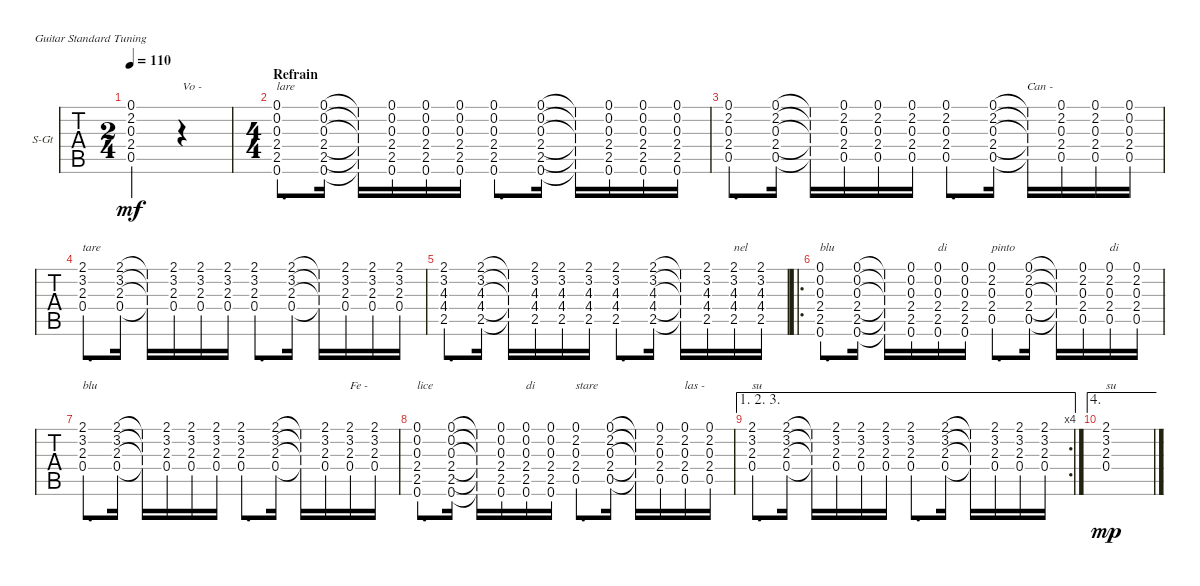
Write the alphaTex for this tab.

\bracketExtendMode groupsimilarinstruments
\firstSystemTrackNameOrientation horizontal
\otherSystemsTrackNameOrientation horizontal
\track ("Lead Guitar" "S-Gt") {instrument acousticguitarsteel}
\staff {tabs}
\tuning (E4 B3 G3 D3 A2 E2)
\ts (2 4)
\tempo 110
\clef g2
\ks c
(0.1 2.2 0.3 2.4 0.5).4{dy mf} r.4{txt "Vo -"} |
\ts (4 4)
\section ("" "Refrain")
(0.1 0.2 0.3 2.4 2.5 0.6).8{d txt "lare"} (0.1 0.2 0.3 2.4 2.5 0.6).16 (0.1{t} 0.2{t} 0.3{t} 2.4{t} 2.5{t} 0.6{t}).16 (0.1 0.2 0.3 2.4 2.5 0.6).16 (0.1 0.2 0.3 2.4 2.5 0.6).16 (0.1 0.2 0.3 2.4 2.5 0.6).16 (0.1 0.2 0.3 2.4 2.5 0.6).8{d} (0.1 0.2 0.3 2.4 2.5 0.6).16 (0.1{t} 0.2{t} 0.3{t} 2.4{t} 2.5{t} 0.6{t}).16 (0.1 0.2 0.3 2.4 2.5 0.6).16 (0.1 0.2 0.3 2.4 2.5 0.6).16 (0.1 0.2 0.3 2.4 2.5 0.6).16 |
(0.1 2.2 0.3 2.4 0.5).8{d} (0.1 2.2 0.3 2.4 0.5).16 (0.1{t} 2.2{t} 0.3{t} 2.4{t} 0.5{t}).16 (0.1 2.2 0.3 2.4 0.5).16 (0.1 2.2 0.3 2.4 0.5).16 (0.1 2.2 0.3 2.4 0.5).16 (0.1 2.2 0.3 2.4 0.5).8{d} (0.1 2.2 0.3 2.4 0.5).16 (0.1{t} 2.2{t} 0.3{t} 2.4{t} 0.5{t}).16{txt "Can -"} (0.1 2.2 0.3 2.4 0.5).16 (0.1 2.2 0.3 2.4 0.5).16 (0.1 0.2 0.3 2.4 0.5).16 |
(2.1 3.2 0.4 2.3).8{d txt "tare"} (2.1 3.2 2.3 0.4).16 (2.1{t} 3.2{t} 2.3{t} 0.4{t}).16 (2.1 3.2 2.3 0.4).16 (2.1 3.2 2.3 0.4).16 (2.1 3.2 2.3 0.4).16 (2.1 3.2 2.3 0.4).8{d} (2.1 3.2 2.3 0.4).16 (2.1{t} 3.2{t} 2.3{t} 0.4{t}).16 (2.1 3.2 2.3 0.4).16 (2.1 3.2 2.3 0.4).16 (2.1 3.2 2.3 0.4).16 |
(2.1 3.2 4.3 4.4 2.5).8{d} (2.1 3.2 4.3 4.4 2.5).16 (2.1{t} 3.2{t} 4.3{t} 4.4{t} 2.5{t}).16 (2.1 3.2 4.3 4.4 2.5).16 (2.1 3.2 4.3 4.4 2.5).16 (2.1 3.2 4.3 4.4 2.5).16 (2.1 3.2 4.3 4.4 2.5).8{d} (2.1 3.2 4.3 4.4 2.5).16 (2.1{t} 3.2{t} 4.3{t} 4.4{t} 2.5{t}).16 (2.1 3.2 4.3 4.4 2.5).16 (2.1 3.2 4.3 4.4 2.5).16{txt "nel"} (2.1 3.2 4.3 4.4 2.5).16 |
\ro
(0.1 0.2 0.3 2.4 2.5 0.6).8{d txt "blu"} (0.1 0.2 0.3 2.4 2.5 0.6).16 (0.1{t} 0.2{t} 0.3{t} 2.4{t} 2.5{t} 0.6{t}).16 (0.1 0.2 0.3 2.4 2.5 0.6).16 (0.1 0.2 0.3 2.4 2.5 0.6).16{txt "di"} (0.1 0.2 0.3 2.4 2.5 0.6).16 (0.1 2.2 0.3 2.4 0.5).8{d txt "pinto"} (0.1 2.2 0.3 2.4 0.5).16 (0.1{t} 2.2{t} 0.3{t} 2.4{t} 0.5{t}).16 (0.1 2.2 0.3 2.4 0.5).16 (0.1 2.2 0.3 2.4 0.5).16{txt "di"} (0.1 2.2 0.3 2.4 0.5).16 |
(2.1 3.2 2.3 0.4).8{d txt "blu"} (2.1 3.2 2.3 0.4).16 (2.1{t} 3.2{t} 2.3{t} 0.4{t}).16 (2.1 3.2 2.3 0.4).16 (2.1 3.2 2.3 0.4).16 (2.1 3.2 2.3 0.4).16 (2.1 3.2 2.3 0.4).8{d} (2.1 3.2 2.3 0.4).16 (2.1{t} 3.2{t} 2.3{t} 0.4{t}).16 (2.1 3.2 2.3 0.4).16 (2.1 3.2 2.3 0.4).16{txt "Fe -"} (2.1 3.2 2.3 0.4).16 |
(0.1 0.2 0.3 2.4 2.5 0.6).8{d txt "lice"} (0.1 0.2 0.3 2.4 2.5 0.6).16 (0.1{t} 0.2{t} 0.3{t} 2.4{t} 2.5{t} 0.6{t}).16 (0.1 0.2 0.3 2.4 2.5 0.6).16 (0.1 0.2 0.3 2.4 2.5 0.6).16{txt "di"} (0.1 0.2 0.3 2.4 2.5 0.6).16 (0.1 2.2 0.3 2.4 0.5).8{d txt "stare"} (0.1 2.2 0.3 2.4 0.5).16 (0.1{t} 2.2{t} 0.3{t} 2.4{t} 0.5{t}).16 (0.1 2.2 0.3 2.4 0.5).16 (0.1 2.2 0.3 2.4 0.5).16{txt "las -"} (0.1 2.2 0.3 2.4 0.5).16 |
\ae (1 2 3)
\rc 4
(2.1 3.2 2.3 0.4).8{d txt "su"} (2.1 3.2 2.3 0.4).16 (2.1{t} 3.2{t} 2.3{t} 0.4{t}).16 (2.1 3.2 2.3 0.4).16 (2.1 3.2 2.3 0.4).16 (2.1 3.2 2.3 0.4).16 (2.1 3.2 2.3 0.4).8{d} (2.1 3.2 2.3 0.4).16 (2.1{t} 3.2{t} 2.3{t} 0.4{t}).16 (2.1 3.2 2.3 0.4).16 (2.1 3.2 2.3 0.4).16 (2.1 3.2 2.3 0.4).16 |
\ae 4
(2.1 3.2 2.3 0.4).1{txt "su" dy mp}
